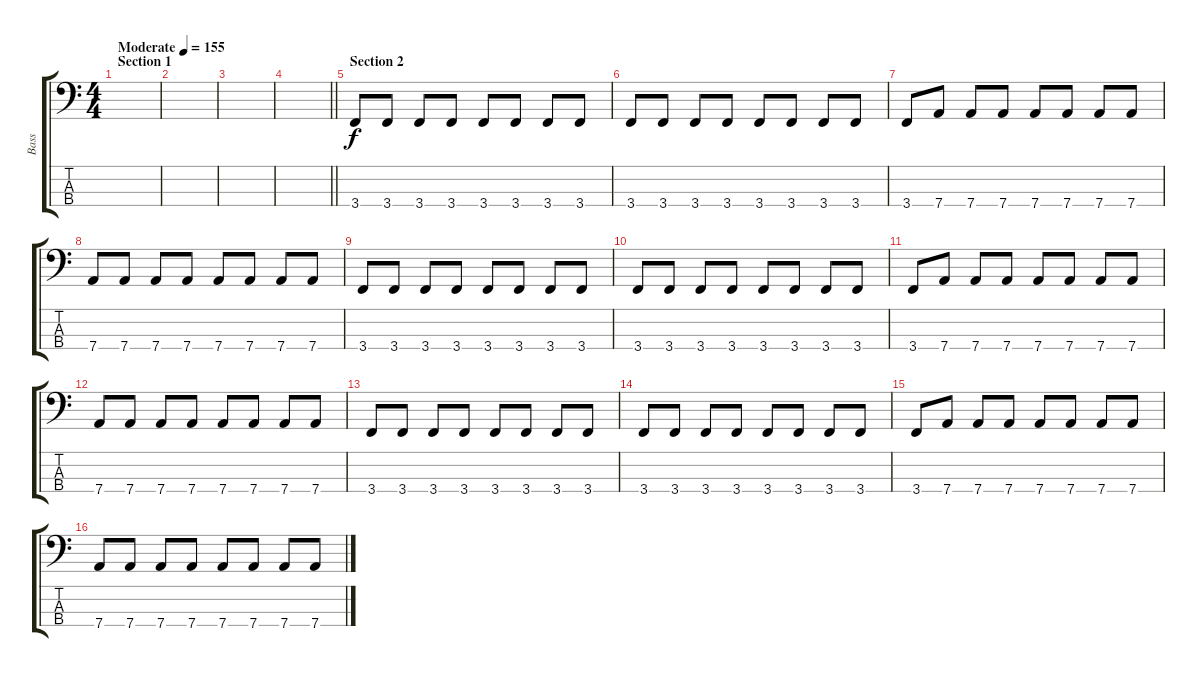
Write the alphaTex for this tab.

\track ("Bass" "Bass") {instrument electricbassfinger}
\staff {score tabs}
\tuning (G2 D2 A1 D1) {hide}
\ts (4 4)
\section ("" "Section 1")
\tempo (155 "Moderate")
\clef f4
\ks c
|
|
|
\barLineRight lightlight
|
\section ("" "Section 2")
3.4.8 3.4.8 3.4.8 3.4.8 3.4.8 3.4.8 3.4.8 3.4.8 |
3.4.8 3.4.8 3.4.8 3.4.8 3.4.8 3.4.8 3.4.8 3.4.8 |
3.4.8 7.4.8 7.4.8 7.4.8 7.4.8 7.4.8 7.4.8 7.4.8 |
7.4.8 7.4.8 7.4.8 7.4.8 7.4.8 7.4.8 7.4.8 7.4.8 |
3.4.8 3.4.8 3.4.8 3.4.8 3.4.8 3.4.8 3.4.8 3.4.8 |
3.4.8 3.4.8 3.4.8 3.4.8 3.4.8 3.4.8 3.4.8 3.4.8 |
3.4.8 7.4.8 7.4.8 7.4.8 7.4.8 7.4.8 7.4.8 7.4.8 |
7.4.8 7.4.8 7.4.8 7.4.8 7.4.8 7.4.8 7.4.8 7.4.8 |
3.4.8 3.4.8 3.4.8 3.4.8 3.4.8 3.4.8 3.4.8 3.4.8 |
3.4.8 3.4.8 3.4.8 3.4.8 3.4.8 3.4.8 3.4.8 3.4.8 |
3.4.8 7.4.8 7.4.8 7.4.8 7.4.8 7.4.8 7.4.8 7.4.8 |
7.4.8 7.4.8 7.4.8 7.4.8 7.4.8 7.4.8 7.4.8 7.4.8
